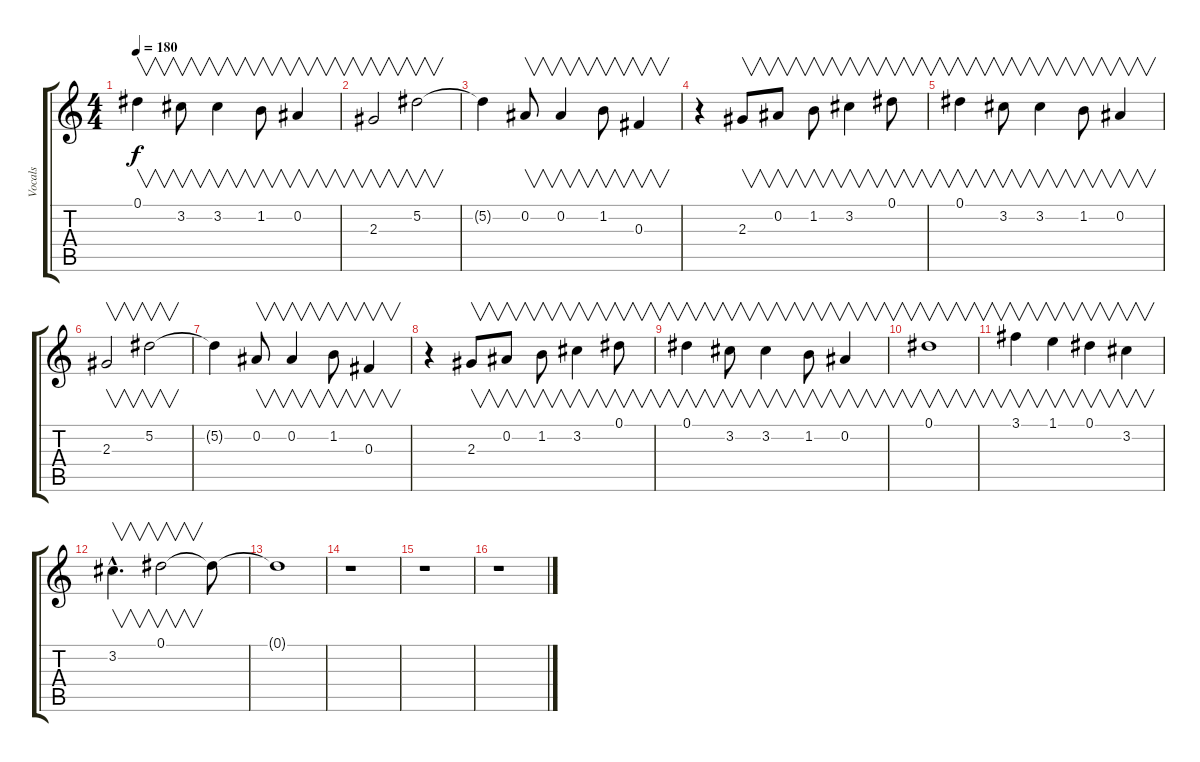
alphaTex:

\track ("Vocals" "Vocals") {instrument brasssection}
\staff {score tabs}
\tuning (Eb5 Bb4 Gb4 Db4 Ab3 Eb3) {hide}
\ts (4 4)
\tempo 180
\clef g2
\ks c
0.1.4{v dy f} 3.2.8{v} 3.2.4{v} 1.2.8{v} 0.2.4{v} |
2.3.2{v} 5.2.2{v} |
5.2{t}.4 0.2.8{v} 0.2.4{v} 1.2.8{v} 0.3.4{v} |
r.4 2.3.8{v} 0.2.8{v} 1.2.8{v} 3.2.4{v} 0.1.8{v} |
0.1.4{v} 3.2.8{v} 3.2.4{v} 1.2.8{v} 0.2.4{v} |
2.3.2{v} 5.2.2{v} |
5.2{t}.4 0.2.8{v} 0.2.4{v} 1.2.8{v} 0.3.4{v} |
r.4 2.3.8{v} 0.2.8{v} 1.2.8{v} 3.2.4{v} 0.1.8{v} |
0.1.4{v} 3.2.8{v} 3.2.4{v} 1.2.8{v} 0.2.4{v} |
0.1.1{v} |
3.1.4{v} 1.1.4{v} 0.1.4{v} 3.2.4{v} |
3.2{hac}.4{v d} 0.1.2{v} 0.1{t}.8 |
0.1{t}.1 |
r.1 |
r.1 |
r.1
